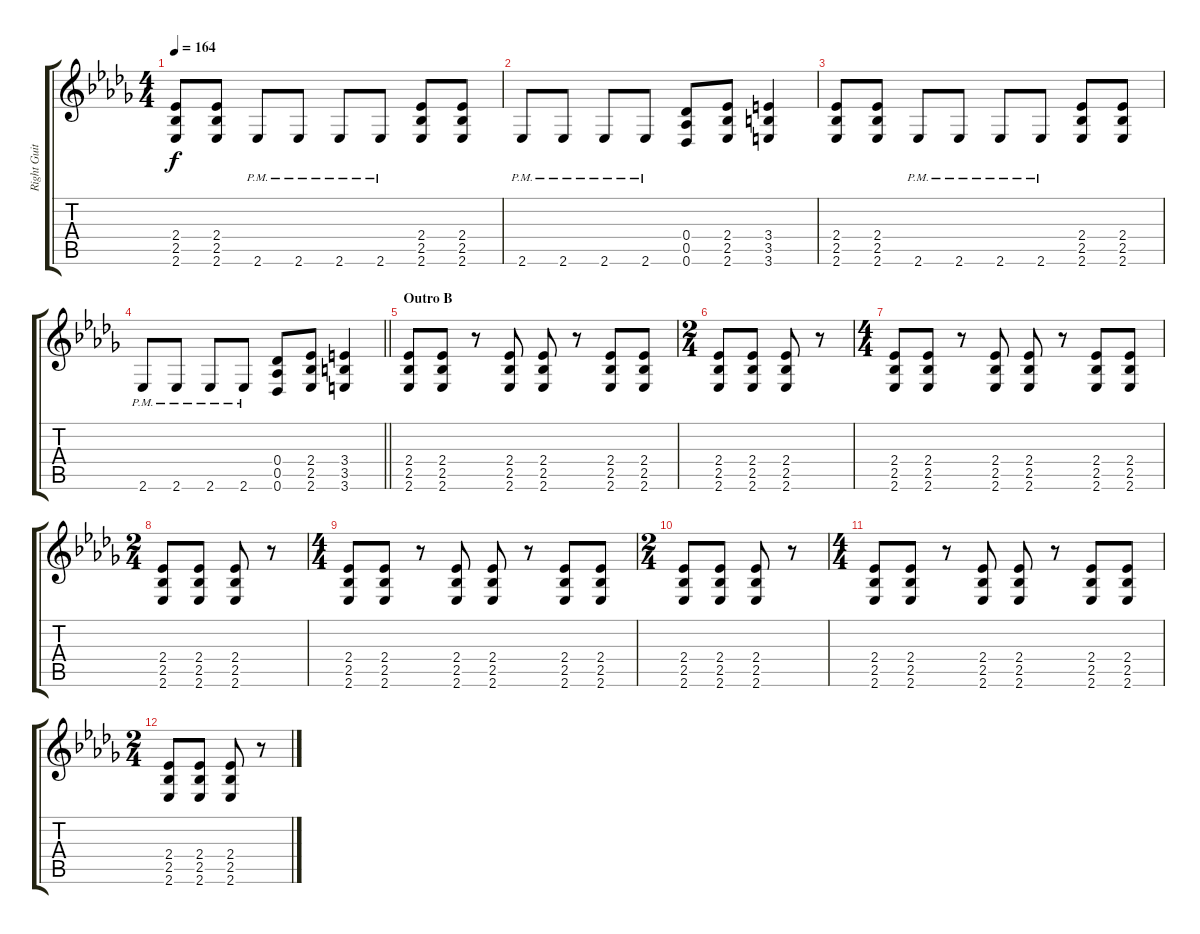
\track ("Right Guitar" "Right Guit") {instrument distortionguitar}
\staff {score tabs}
\tuning (Eb4 Bb3 Gb3 Db3 Ab2 Db2) {hide}
\ts (4 4)
\tempo 164
\clef g2
\ks db
(2.4 2.5 2.6).8{dy f} (2.4 2.5 2.6).8 2.6{pm}.8 2.6{pm}.8 2.6{pm}.8 2.6{pm}.8 (2.4 2.5 2.6).8 (2.4 2.5 2.6).8 |
2.6{pm}.8 2.6{pm}.8 2.6{pm}.8 2.6{pm}.8 (0.4 0.5 0.6).8 (2.4 2.5 2.6).8 (3.4 3.5 3.6).4 |
(2.4 2.5 2.6).8 (2.4 2.5 2.6).8 2.6{pm}.8 2.6{pm}.8 2.6{pm}.8 2.6{pm}.8 (2.4 2.5 2.6).8 (2.4 2.5 2.6).8 |
\barLineRight lightlight
2.6{pm}.8 2.6{pm}.8 2.6{pm}.8 2.6{pm}.8 (0.4 0.5 0.6).8 (2.4 2.5 2.6).8 (3.4 3.5 3.6).4 |
\section ("" "Outro B")
(2.4 2.5 2.6).8 (2.4 2.5 2.6).8 r.8 (2.4 2.5 2.6).8 (2.4 2.5 2.6).8 r.8 (2.4 2.5 2.6).8 (2.4 2.5 2.6).8 |
\ts (2 4)
(2.4 2.5 2.6).8 (2.4 2.5 2.6).8 (2.4 2.5 2.6).8 r.8 |
\ts (4 4)
(2.4 2.5 2.6).8 (2.4 2.5 2.6).8 r.8 (2.4 2.5 2.6).8 (2.4 2.5 2.6).8 r.8 (2.4 2.5 2.6).8 (2.4 2.5 2.6).8 |
\ts (2 4)
(2.4 2.5 2.6).8 (2.4 2.5 2.6).8 (2.4 2.5 2.6).8 r.8 |
\ts (4 4)
(2.4 2.5 2.6).8 (2.4 2.5 2.6).8 r.8 (2.4 2.5 2.6).8 (2.4 2.5 2.6).8 r.8 (2.4 2.5 2.6).8 (2.4 2.5 2.6).8 |
\ts (2 4)
(2.4 2.5 2.6).8 (2.4 2.5 2.6).8 (2.4 2.5 2.6).8 r.8 |
\ts (4 4)
(2.4 2.5 2.6).8 (2.4 2.5 2.6).8 r.8 (2.4 2.5 2.6).8 (2.4 2.5 2.6).8 r.8 (2.4 2.5 2.6).8 (2.4 2.5 2.6).8 |
\ts (2 4)
(2.4 2.5 2.6).8 (2.4 2.5 2.6).8 (2.4 2.5 2.6).8 r.8
